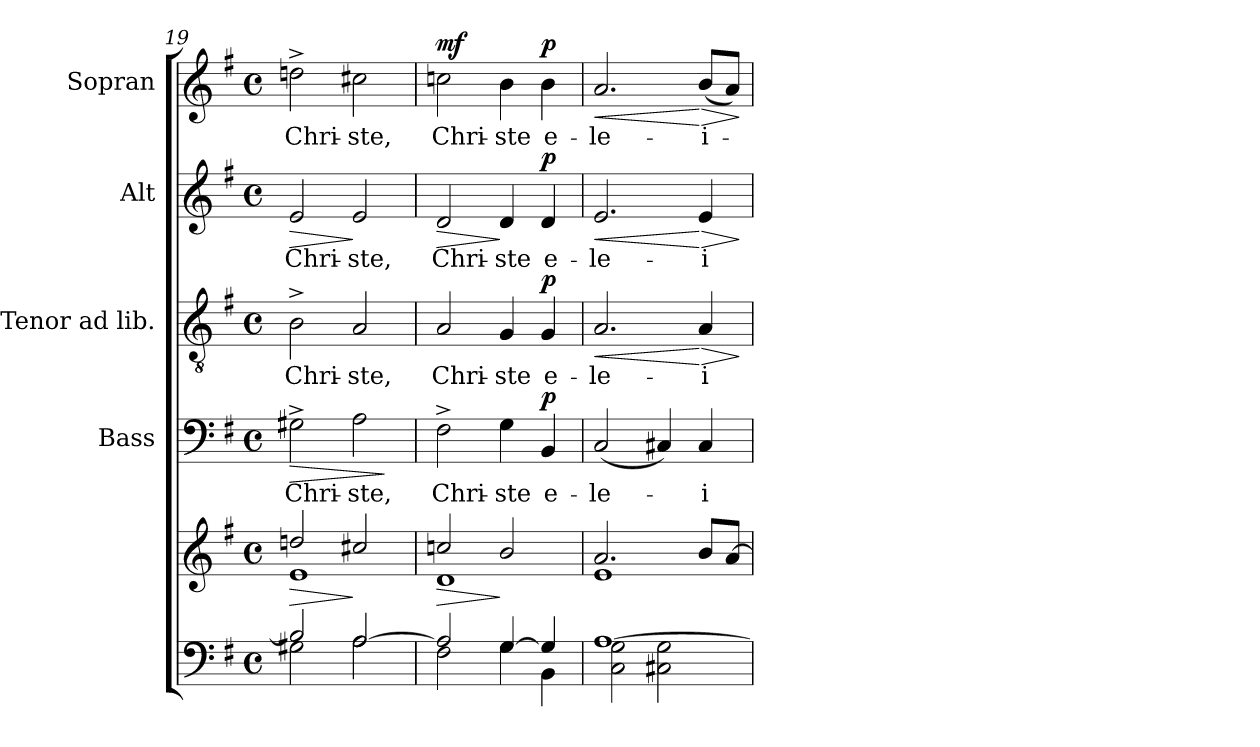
**kern	**kern	**dynam	**kern	**text	**dynam	**kern	**text	**dynam	**kern	**text	**dynam	**kern	**text	**dynam
*part5	*part5	*part5	*part4	*part4	*part4	*part3	*part3	*part3	*part2	*part2	*part2	*part1	*part1	*part1
*staff6	*staff5	*staff5/6	*staff4	*staff4	*staff4	*staff3	*staff3	*staff3	*staff2	*staff2	*staff2	*staff1	*staff1	*staff1
*	*	*	*I"Bass	*	*	*I"Tenor ad lib.	*	*	*I"Alt	*	*	*I"Sopran	*	*
*	*	*	*I'B.	*	*	*I'T.	*	*	*I'A.	*	*	*I'S.	*	*
*clefF4	*clefG2	*	*clefF4	*	*	*clefGv2	*	*	*clefG2	*	*	*clefG2	*	*
*k[f#]	*k[f#]	*	*k[f#]	*	*	*k[f#]	*	*	*k[f#]	*	*	*k[f#]	*	*
*G:	*G:	*	*G:	*	*	*G:	*	*	*G:	*	*	*G:	*	*
*M4/4	*M4/4	*	*M4/4	*	*	*M4/4	*	*	*M4/4	*	*	*M4/4	*	*
*met(c)	*met(c)	*	*met(c)	*	*	*met(c)	*	*	*met(c)	*	*	*met(c)	*	*
=19	=19	=19	=19	=19	=19	=19	=19	=19	=19	=19	=19	=19	=19	=19
*^	*	*	*	*	*	*	*	*	*	*	*	*	*	*
!	!	!	!LO:HP:b	!	!LO:LY:b	!LO:HP:b	!	!LO:LY:b	!	!	!LO:LY:b	!LO:HP:b	!	!LO:LY:b	!
*	*	*^	*	*	*	*	*	*	*	*	*	*	*	*	*
2B/]	2G#X\	2ddn/	1e	>	2G#X^>\	Chri-	>	2B^>\	Chri-	.	2e/	Chri-	>	2ddn^>\	Chri-	.
!	!	!	!	!	!	!LO:LY:b	!	!	!LO:LY:b	!	!	!LO:LY:b	!	!	!LO:LY:b	!
[>2A/	2A\	2cc#X/	.	]	2A\	-ste,	.	2A/	-ste,	.	2e/	-ste,	]	2cc#X\	-ste,	.
*v	*v	*	*	*	*	*	*	*	*	*	*	*	*	*	*	*
*	*v	*v	*	*	*	*	*	*	*	*	*	*	*	*	*
.	.	.	.	.	]	.	.	.	.	.	.	.	.	.
!!LO:PB:g=z
=20	=20	=20	=20	=20	=20	=20	=20	=20	=20	=20	=20	=20	=20	=20
*^	*	*	*	*	*	*	*	*	*	*	*	*	*	*
!	!	!	!LO:HP:b	!	!LO:LY:b	!	!	!LO:LY:b	!	!	!LO:LY:b	!LO:HP:b	!	!LO:LY:b	!LO:DY:a
*	*	*^	*	*	*	*	*	*	*	*	*	*	*	*	*
2A/]	2F#\	2ccn/	1d	>	2F#^>\	Chri-	.	2A/	Chri-	.	2d/	Chri-	>	2ccn\	Chri-	mf
!	!	!	!	!	!	!LO:LY:b	!	!	!LO:LY:b	!	!	!LO:LY:b	!	!	!LO:LY:b	!
[>4G/	4G\	2b/	.	]	4G\	-ste	.	4G/	-ste	.	4d/	-ste	]	4b\	-ste	.
!	!	!	!	!	!	!LO:LY:b	!LO:DY:a	!	!LO:LY:b	!LO:DY:a	!	!LO:LY:b	!LO:DY:a	!	!LO:LY:b	!LO:DY:a
4G/]	4BB\	.	.	.	4BB/	e-	p	4G/	e-	p	4d/	e-	p	4b\	e-	p
=21	=21	=21	=21	=21	=21	=21	=21	=21	=21	=21	=21	=21	=21	=21	=21	=21
!	!	!	!	!	!	!LO:LY:b	!	!	!LO:LY:b	!LO:HP:b	!	!LO:LY:b	!LO:HP:b	!	!LO:LY:b	!LO:HP:b
[>1A	2C\ 2G\	2.a/	1e	.	(<2C/	-le-	.	2.A/	-le-	<	2.e/	-le-	<	2.a/	-le-	<
.	2C#X\ 2G\	.	.	.	4C#X/)	.	.	.	.	.	.	.	.	.	.	.
!	!	!	!	!	!	!LO:LY:b	!	!	!LO:LY:b	!LO:HP:n=1:b	!	!LO:LY:b	!LO:HP:n=1:b	!	!LO:LY:b	!LO:HP:n=1:b
.	.	8b/L	.	.	4C#/	-i-	.	4A/	-i-	[ >	4e/	-i-	[ >	(<8b/L	-i-	[ >
.	.	[>8a/J	.	.	.	.	.	.	.	.	.	.	.	8a/J)	.	.
*v	*v	*	*	*	*	*	*	*	*	*	*	*	*	*	*	*
*	*v	*v	*	*	*	*	*	*	*	*	*	*	*	*	*
.	.	.	.	.	.	.	.	]	.	.	]	.	.	]
=	=	=	=	=	=	=	=	=	=	=	=	=	=	=
*-	*-	*-	*-	*-	*-	*-	*-	*-	*-	*-	*-	*-	*-	*-
